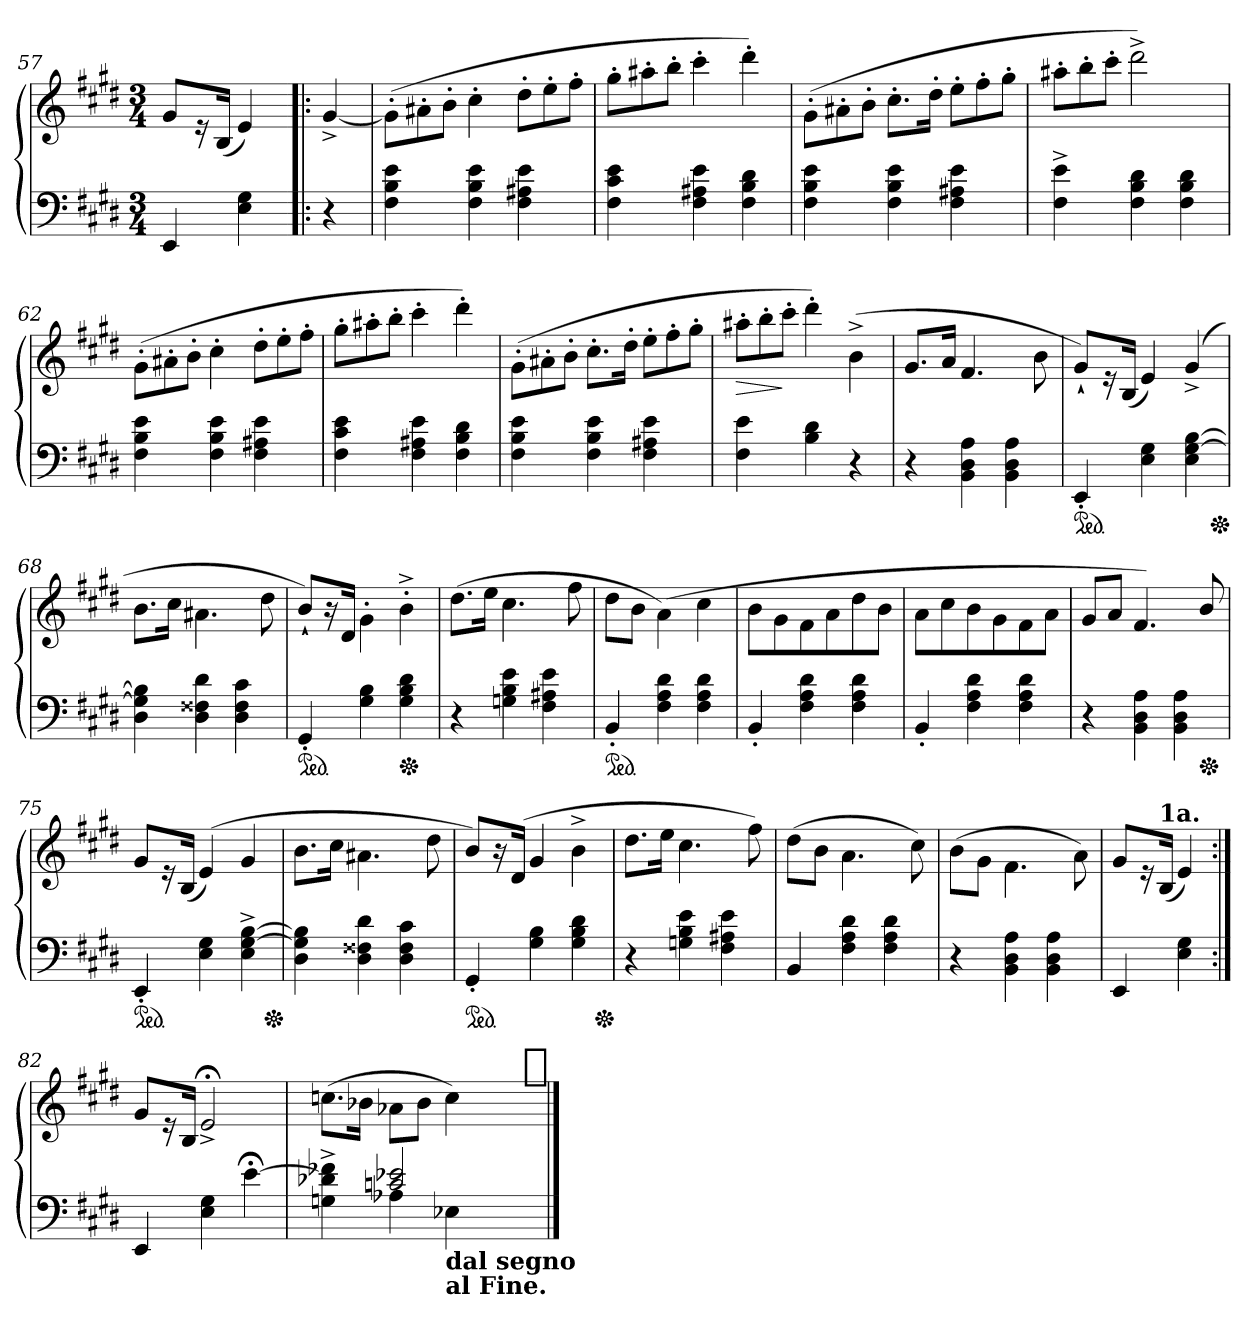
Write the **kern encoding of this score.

**kern	**kern	**dynam
*part1	*part1	*part1
*staff2	*staff1	*staff1/2
*clefF4	*clefG2	*
*k[f#c#g#d#]	*k[f#c#g#d#]	*
*M3/4	*M3/4	*
=57	=57	=57
4EE	8g#L	.
.	16r	.
.	(<16BJk	.
4E 4G#	4e)	.
=!|:	=!|:	=!|:
4r	[4g#^	.
=58	=58	=58
*	*Xtuplet	*
4F# 4B 4e	(>12g#'\L]	.
.	12a#X'	.
.	12b'J	.
4F# 4B 4e	4cc#'	.
4F# 4A#X 4e	12dd#'L	.
.	12ee'	.
.	12ff#'J	.
=59	=59	=59
4F# 4c# 4e	12gg#'L	.
.	12aa#X'	.
.	12bb'J	.
4F# 4A#X 4e	4ccc#'	.
4F# 4B 4d#	4ddd#')	.
=60	=60	=60
4F# 4B 4e	(>12g#'\L	.
.	12a#X'	.
.	12b'J	.
4F# 4B 4e	8.cc#'L	.
.	16dd#'Jk	.
4F# 4A#X 4e	12ee'L	.
.	12ff#'	.
.	12gg#'J	.
=61	=61	=61
4F#^< 4e^<	12aa#X'L	.
.	12bb'	.
.	12ccc#'J	.
4F# 4B 4d#	2ddd#^<)	.
4F# 4B 4d#	.	.
=62	=62	=62
4F# 4B 4e	(>12g#'\L	.
.	12a#X'	.
.	12b'J	.
4F# 4B 4e	4cc#'	.
4F# 4A#X 4e	12dd#'L	.
.	12ee'	.
.	12ff#'J	.
=63	=63	=63
4F# 4c# 4e	12gg#'L	.
.	12aa#X'	.
.	12bb'J	.
4F# 4A#X 4e	4ccc#'	.
4F# 4B 4d#	4ddd#')	.
=64	=64	=64
4F# 4B 4e	(>12g#'\L	.
.	12a#X'	.
.	12b'J	.
4F# 4B 4e	8.cc#'L	.
.	16dd#'Jk	.
4F# 4A#X 4e	12ee'L	.
.	12ff#'	.
.	12gg#'J	.
=65	=65	=65
!	!	!LO:HP:b
4F# 4e	12aa#X'L	>
.	12bb'	.
.	12ccc#'J	]
4B 4d#	4ddd#')	.
4r	(>4b^<	.
=66	=66	=66
4r	8.g#L	.
.	16aJk	.
4BB 4D# 4A	4.f#	.
4BB 4D# 4A	.	.
.	8b	.
=67	=67	=67
*ped	*	*
4EE'	8g#`>L)	.
.	16r	.
.	(<16BJk	.
4E 4G#	4e)	.
4E [4G# [4B	(>4g#^	.
*Xped	*	*
=68	=68	=68
4D# 4G#] 4B]	8.bL	.
.	16cc#Jk	.
4D# 4F##X 4d#	4.a#X\	.
4D# 4F## 4c#	.	.
.	8dd#	.
=69	=69	=69
*ped	*	*
4GG#'	8b`>L)	.
.	16r	.
.	16d#Jk	.
4G# 4B	4g#'\	.
*Xped	*	*
4G# 4B 4d#	4b'^<	.
=70	=70	=70
4r	(>8.dd#L	.
.	16eeJk	.
4Gn 4B 4e	4.cc#	.
4F# 4A#X 4e	.	.
.	8ff#	.
=71	=71	=71
*ped	*	*
4BB'	8dd#L	.
.	8bJ	.
4F# 4A 4d#	(>4a\)	.
4F# 4A 4d#	4cc#	.
=72	=72	=72
4BB'	8b\L	.
.	8g#	.
4F# 4A 4d#	8f#	.
.	8a	.
4F# 4A 4d#	8dd#	.
.	8bJ	.
=73	=73	=73
4BB'	8a\L	.
.	8cc#	.
4F# 4A 4d#	8b	.
.	8g#	.
4F# 4A 4d#	8f#	.
.	8aJ	.
=74	=74	=74
4r	8g#L	.
.	8aJ	.
4BB 4D# 4A	4.f#)	.
4BB 4D# 4A	.	.
*Xped	*	*
.	8b/	.
=75	=75	=75
*ped	*	*
4EE'	8g#L	.
.	16r	.
.	(<16BJk	.
4E 4G#	(>4e)	.
4E^ [4G#^ [4B^	4g#	.
*Xped	*	*
=76	=76	=76
4D# 4G#] 4B]	8.bL	.
.	16cc#Jk	.
4D# 4F##X 4d#	4.a#X\	.
4D# 4F## 4c#	.	.
.	8dd#	.
=77	=77	=77
*ped	*	*
4GG#'	8bL)	.
.	16r	.
.	(>16d#Jk	.
4G# 4B	4g#	.
4G# 4B 4d#	4b^<	.
*Xped	*	*
=78	=78	=78
4r	8.dd#L	.
.	16eeJk	.
4Gn 4B 4e	4.cc#	.
4F# 4A#X 4e	.	.
.	8ff#)	.
=79	=79	=79
4BB	(>8dd#L	.
.	8bJ	.
4F# 4A 4d#	4.a\	.
4F# 4A 4d#	.	.
.	8cc#)	.
=80	=80	=80
4r	(>8b\L	.
.	8g#J	.
4BB 4D# 4A	4.f#\	.
4BB 4D# 4A	.	.
.	8a\)	.
=81	=81	=81
4EE	8g#L	.
.	16r	.
!	!LO:TX:a:B:t=1a.	!
.	(<16BJk	.
4E 4G#	4e)	.
=82:|!	=82:|!	=82:|!
4EE	8g#L	.
.	16r	.
.	16BJk	.
4E 4G#	2e;<^	.
[4e;<	.	.
=83	=83	=83
*^	*	*
4ryy	4G^< 4d-^< 4f-X]^<	(>8.ccL	.
.	.	16b-Jk	.
2c 2e-	4A-	8a-\L	.
.	.	8b-J	.
!	!LO:TX:b:B:t=dal segno	!	!
!	!LO:TX:b:B:t=al Fine.	!	!
.	4E-	4cc)	.
!	!	!LO:TX:a:t=[segno]	!
*v	*v	*	*
==	==	==
*-	*-	*-
